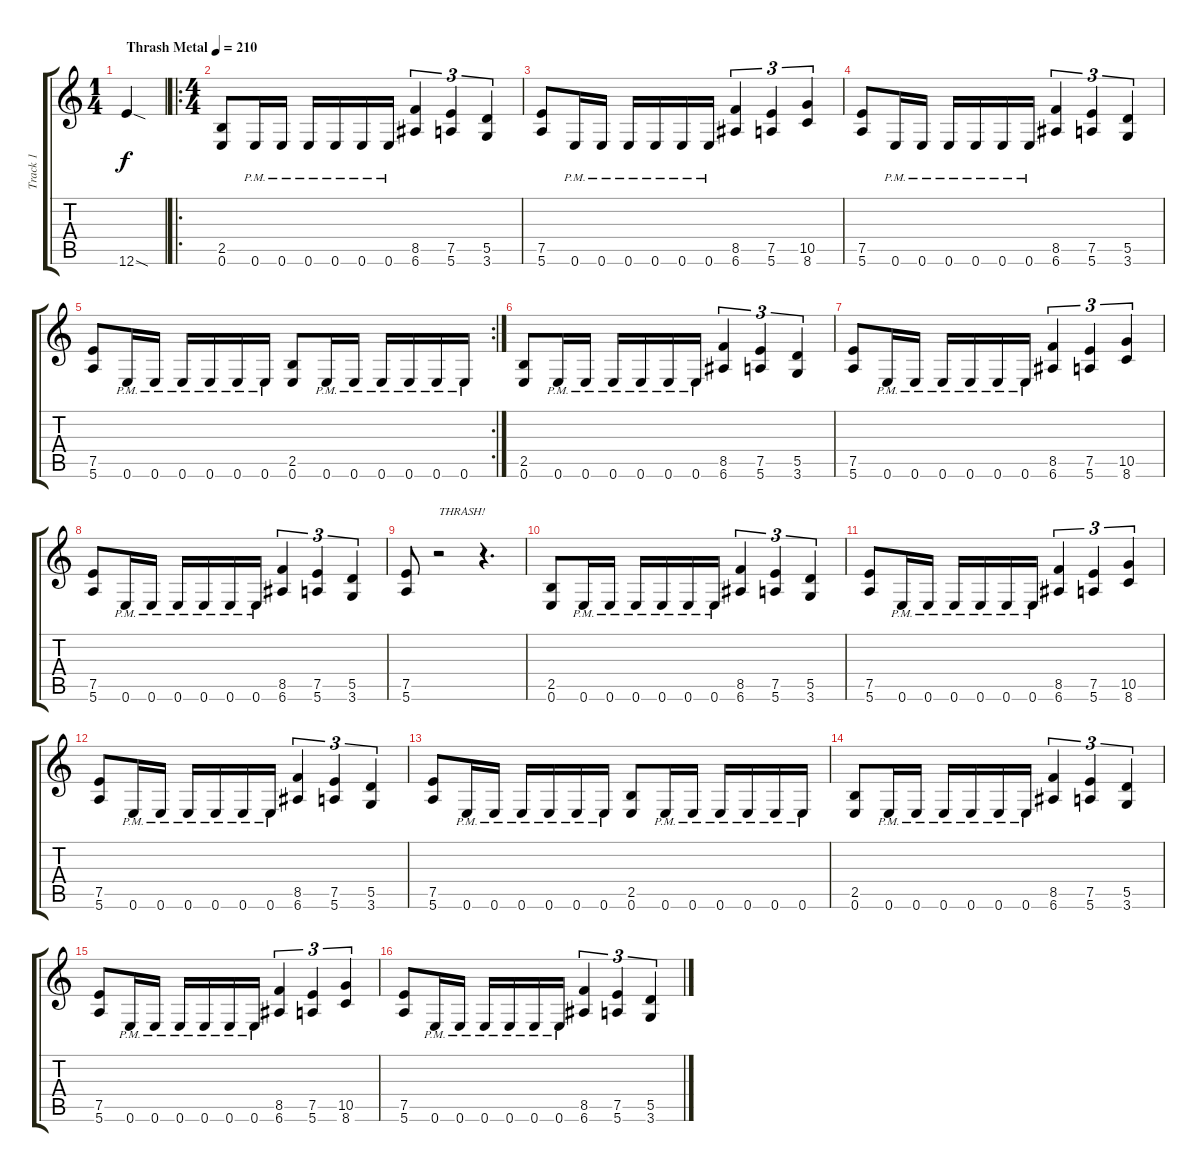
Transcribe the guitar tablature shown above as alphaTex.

\track ("Track 1" "Track 1") {instrument distortionguitar}
\staff {score tabs}
\tuning (E4 B3 G3 D3 A2 E2) {hide}
\ts (1 4)
\tempo (210 "Thrash Metal")
\clef g2
\ks c
12.6{sod}.4{dy f instrument distortionguitar} |
\ro
\ts (4 4)
(2.5 0.6).8 0.6{pm}.16 0.6{pm}.16 0.6{pm}.16 0.6{pm}.16 0.6{pm}.16 0.6{pm}.16 (8.5 6.6).4{tu (3 2)} (7.5 5.6).4{tu (3 2)} (5.5 3.6).4{tu (3 2)} |
(7.5 5.6).8 0.6{pm}.16 0.6{pm}.16 0.6{pm}.16 0.6{pm}.16 0.6{pm}.16 0.6{pm}.16 (8.5 6.6).4{tu (3 2)} (7.5 5.6).4{tu (3 2)} (10.5 8.6).4{tu (3 2)} |
(7.5 5.6).8 0.6{pm}.16 0.6{pm}.16 0.6{pm}.16 0.6{pm}.16 0.6{pm}.16 0.6{pm}.16 (8.5 6.6).4{tu (3 2)} (7.5 5.6).4{tu (3 2)} (5.5 3.6).4{tu (3 2)} |
\rc 2
(7.5 5.6).8 0.6{pm}.16 0.6{pm}.16 0.6{pm}.16 0.6{pm}.16 0.6{pm}.16 0.6{pm}.16 (2.5 0.6).8 0.6{pm}.16 0.6{pm}.16 0.6{pm}.16 0.6{pm}.16 0.6{pm}.16 0.6{pm}.16 |
(2.5 0.6).8 0.6{pm}.16 0.6{pm}.16 0.6{pm}.16 0.6{pm}.16 0.6{pm}.16 0.6{pm}.16 (8.5 6.6).4{tu (3 2)} (7.5 5.6).4{tu (3 2)} (5.5 3.6).4{tu (3 2)} |
(7.5 5.6).8 0.6{pm}.16 0.6{pm}.16 0.6{pm}.16 0.6{pm}.16 0.6{pm}.16 0.6{pm}.16 (8.5 6.6).4{tu (3 2)} (7.5 5.6).4{tu (3 2)} (10.5 8.6).4{tu (3 2)} |
(7.5 5.6).8 0.6{pm}.16 0.6{pm}.16 0.6{pm}.16 0.6{pm}.16 0.6{pm}.16 0.6{pm}.16 (8.5 6.6).4{tu (3 2)} (7.5 5.6).4{tu (3 2)} (5.5 3.6).4{tu (3 2)} |
(7.5 5.6).8 r.2{txt "THRASH!"} r.4{d} |
(2.5 0.6).8 0.6{pm}.16 0.6{pm}.16 0.6{pm}.16 0.6{pm}.16 0.6{pm}.16 0.6{pm}.16 (8.5 6.6).4{tu (3 2)} (7.5 5.6).4{tu (3 2)} (5.5 3.6).4{tu (3 2)} |
(7.5 5.6).8 0.6{pm}.16 0.6{pm}.16 0.6{pm}.16 0.6{pm}.16 0.6{pm}.16 0.6{pm}.16 (8.5 6.6).4{tu (3 2)} (7.5 5.6).4{tu (3 2)} (10.5 8.6).4{tu (3 2)} |
(7.5 5.6).8 0.6{pm}.16 0.6{pm}.16 0.6{pm}.16 0.6{pm}.16 0.6{pm}.16 0.6{pm}.16 (8.5 6.6).4{tu (3 2)} (7.5 5.6).4{tu (3 2)} (5.5 3.6).4{tu (3 2)} |
(7.5 5.6).8 0.6{pm}.16 0.6{pm}.16 0.6{pm}.16 0.6{pm}.16 0.6{pm}.16 0.6{pm}.16 (2.5 0.6).8 0.6{pm}.16 0.6{pm}.16 0.6{pm}.16 0.6{pm}.16 0.6{pm}.16 0.6{pm}.16 |
(2.5 0.6).8 0.6{pm}.16 0.6{pm}.16 0.6{pm}.16 0.6{pm}.16 0.6{pm}.16 0.6{pm}.16 (8.5 6.6).4{tu (3 2)} (7.5 5.6).4{tu (3 2)} (5.5 3.6).4{tu (3 2)} |
(7.5 5.6).8 0.6{pm}.16 0.6{pm}.16 0.6{pm}.16 0.6{pm}.16 0.6{pm}.16 0.6{pm}.16 (8.5 6.6).4{tu (3 2)} (7.5 5.6).4{tu (3 2)} (10.5 8.6).4{tu (3 2)} |
(7.5 5.6).8 0.6{pm}.16 0.6{pm}.16 0.6{pm}.16 0.6{pm}.16 0.6{pm}.16 0.6{pm}.16 (8.5 6.6).4{tu (3 2)} (7.5 5.6).4{tu (3 2)} (5.5 3.6).4{tu (3 2)}
